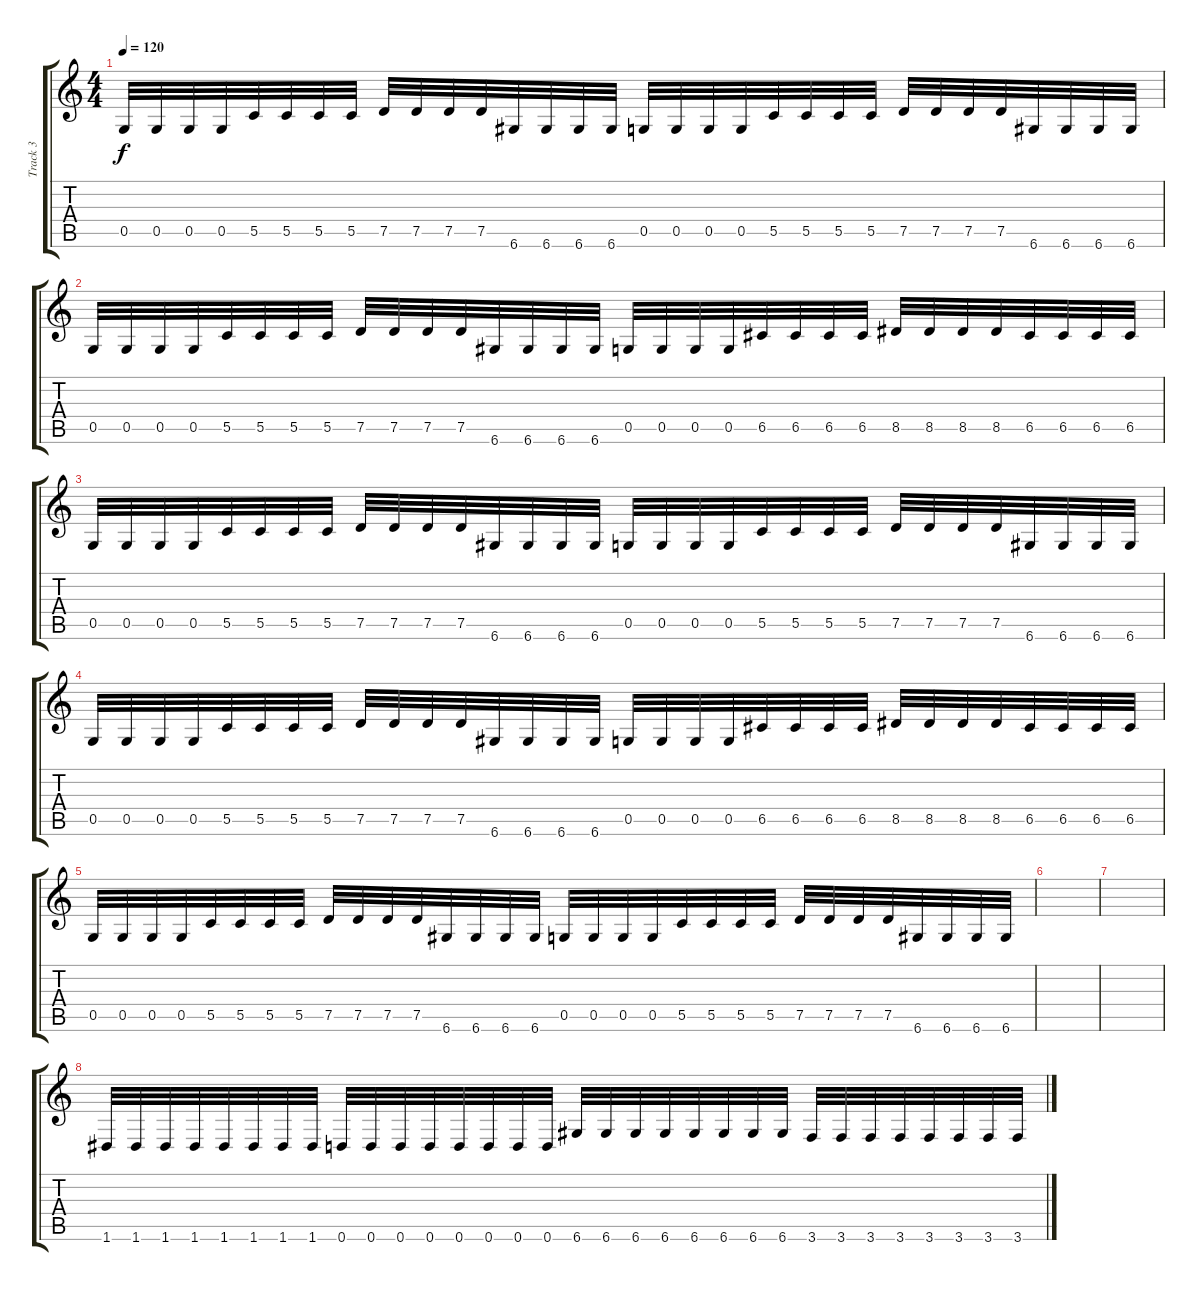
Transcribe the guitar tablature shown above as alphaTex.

\track ("Track 3" "Track 3") {instrument distortionguitar}
\staff {score tabs}
\tuning (D4 A3 F3 C3 G2 D2) {hide}
\ts (4 4)
\tempo 120
\clef g2
\ks c
0.5.32{dy f} 0.5.32 0.5.32 0.5.32 5.5.32 5.5.32 5.5.32 5.5.32 7.5.32 7.5.32 7.5.32 7.5.32 6.6.32 6.6.32 6.6.32 6.6.32 0.5.32 0.5.32 0.5.32 0.5.32 5.5.32 5.5.32 5.5.32 5.5.32 7.5.32 7.5.32 7.5.32 7.5.32 6.6.32 6.6.32 6.6.32 6.6.32 |
0.5.32 0.5.32 0.5.32 0.5.32 5.5.32 5.5.32 5.5.32 5.5.32 7.5.32 7.5.32 7.5.32 7.5.32 6.6.32 6.6.32 6.6.32 6.6.32 0.5.32 0.5.32 0.5.32 0.5.32 6.5.32 6.5.32 6.5.32 6.5.32 8.5.32 8.5.32 8.5.32 8.5.32 6.5.32 6.5.32 6.5.32 6.5.32 |
0.5.32 0.5.32 0.5.32 0.5.32 5.5.32 5.5.32 5.5.32 5.5.32 7.5.32 7.5.32 7.5.32 7.5.32 6.6.32 6.6.32 6.6.32 6.6.32 0.5.32 0.5.32 0.5.32 0.5.32 5.5.32 5.5.32 5.5.32 5.5.32 7.5.32 7.5.32 7.5.32 7.5.32 6.6.32 6.6.32 6.6.32 6.6.32 |
0.5.32 0.5.32 0.5.32 0.5.32 5.5.32 5.5.32 5.5.32 5.5.32 7.5.32 7.5.32 7.5.32 7.5.32 6.6.32 6.6.32 6.6.32 6.6.32 0.5.32 0.5.32 0.5.32 0.5.32 6.5.32 6.5.32 6.5.32 6.5.32 8.5.32 8.5.32 8.5.32 8.5.32 6.5.32 6.5.32 6.5.32 6.5.32 |
0.5.32 0.5.32 0.5.32 0.5.32 5.5.32 5.5.32 5.5.32 5.5.32 7.5.32 7.5.32 7.5.32 7.5.32 6.6.32 6.6.32 6.6.32 6.6.32 0.5.32 0.5.32 0.5.32 0.5.32 5.5.32 5.5.32 5.5.32 5.5.32 7.5.32 7.5.32 7.5.32 7.5.32 6.6.32 6.6.32 6.6.32 6.6.32 |
|
|
1.6.32 1.6.32 1.6.32 1.6.32 1.6.32 1.6.32 1.6.32 1.6.32 0.6.32 0.6.32 0.6.32 0.6.32 0.6.32 0.6.32 0.6.32 0.6.32 6.6.32 6.6.32 6.6.32 6.6.32 6.6.32 6.6.32 6.6.32 6.6.32 3.6.32 3.6.32 3.6.32 3.6.32 3.6.32 3.6.32 3.6.32 3.6.32
